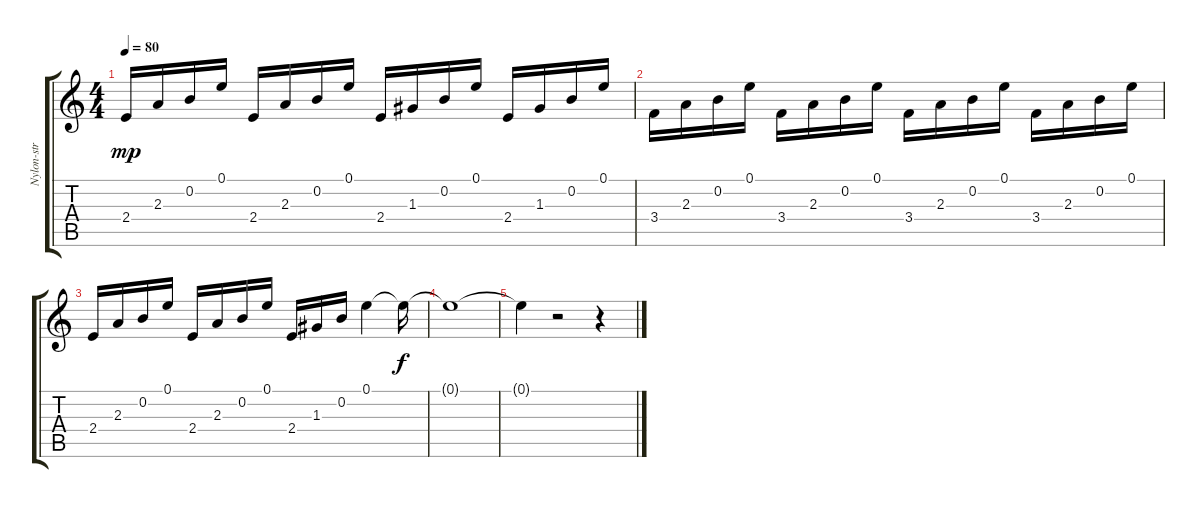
\track ("Nylon-str Gt" "Nylon-str ") {instrument acousticguitarnylon}
\staff {score tabs}
\tuning (E4 B3 G3 D3 A2 E2) {hide}
\ts (4 4)
\tempo 80
\clef g2
\ks c
2.4.16{dy mp} 2.3.16 0.2.16 0.1.16 2.4.16 2.3.16 0.2.16 0.1.16 2.4.16 1.3.16 0.2.16 0.1.16 2.4.16 1.3.16 0.2.16 0.1.16 |
3.4.16 2.3.16 0.2.16 0.1.16 3.4.16 2.3.16 0.2.16 0.1.16 3.4.16 2.3.16 0.2.16 0.1.16 3.4.16 2.3.16 0.2.16 0.1.16 |
2.4.16 2.3.16 0.2.16 0.1.16 2.4.16 2.3.16 0.2.16 0.1.16 2.4.16 1.3.16 0.2.16 0.1.4 0.1{t}.16{dy f} |
0.1{t}.1 |
0.1{t}.4 r.2 r.4
